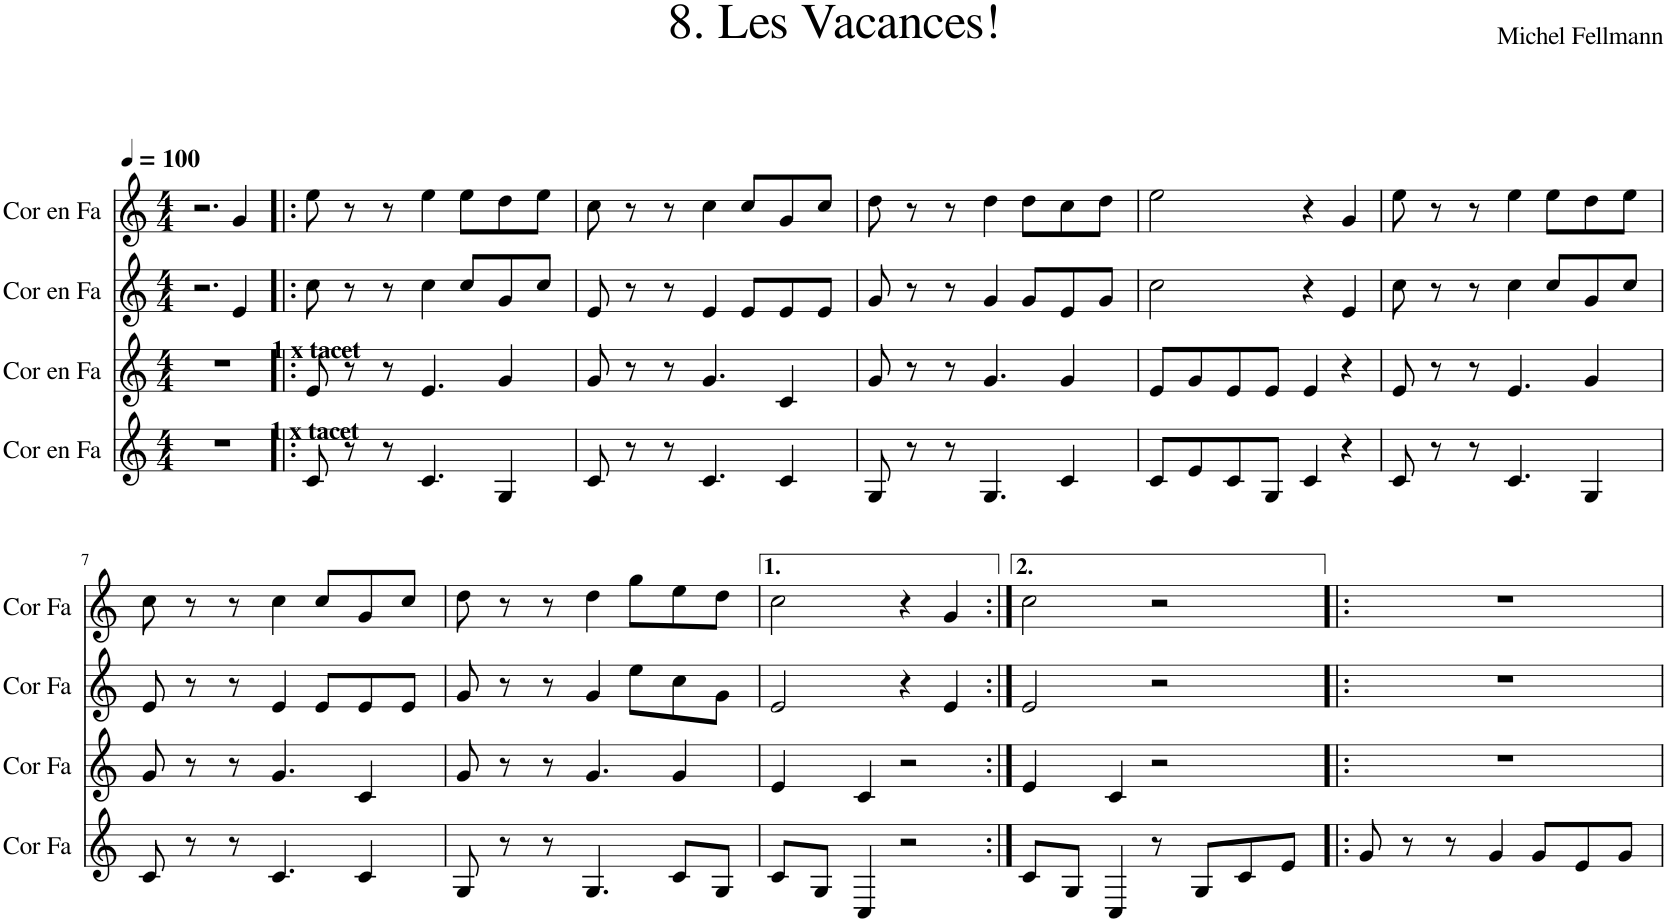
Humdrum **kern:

**kern	**kern	**kern	**kern
*part4	*part3	*part2	*part1
*staff4	*staff3	*staff2	*staff1
*I"Cor en Fa	*I"Cor en Fa	*I"Cor en Fa	*I"Cor en Fa
*I'Cor Fa	*I'Cor Fa	*I'Cor Fa	*I'Cor Fa
*clefG2	*clefG2	*clefG2	*clefG2
*Trd4c7	*Trd4c7	*Trd4c7	*Trd4c7
*k[]	*k[]	*k[]	*k[]
*M4/4	*M4/4	*M4/4	*M4/4
*MM100	*MM100	*MM100	*MM100
=1	=1	=1	=1
!	!LO:TX:a:B:t=1 x tacet	!	!
!LO:TX:a:B:t=1 x tacet	!	!	!
1r	1r	2.r	2.r
.	.	4e/	4g/
=2!|:	=2!|:	=2!|:	=2!|:
8c/	8e/	8cc\	8ee\
8r	8r	8r	8r
8r	8r	8r	8r
4.c/	4.e/	4cc\	4ee\
.	.	8cc/L	8ee\L
4G/	4g/	8g/	8dd\
.	.	8cc/J	8ee\J
=3	=3	=3	=3
8c/	8g/	8e/	8cc\
8r	8r	8r	8r
8r	8r	8r	8r
4.c/	4.g/	4e/	4cc\
.	.	8e/L	8cc/L
4c/	4c/	8e/	8g/
.	.	8e/J	8cc/J
=4	=4	=4	=4
8G/	8g/	8g/	8dd\
8r	8r	8r	8r
8r	8r	8r	8r
4.G/	4.g/	4g/	4dd\
.	.	8g/L	8dd\L
4c/	4g/	8e/	8cc\
.	.	8g/J	8dd\J
=5	=5	=5	=5
8c/L	8e/L	2cc\	2ee\
8e/	8g/	.	.
8c/	8e/	.	.
8G/J	8e/J	.	.
4c/	4e/	4r	4r
4r	4r	4e/	4g/
=6	=6	=6	=6
8c/	8e/	8cc\	8ee\
8r	8r	8r	8r
8r	8r	8r	8r
4.c/	4.e/	4cc\	4ee\
.	.	8cc/L	8ee\L
4G/	4g/	8g/	8dd\
.	.	8cc/J	8ee\J
!!LO:LB:g=z
=7	=7	=7	=7
8c/	8g/	8e/	8cc\
8r	8r	8r	8r
8r	8r	8r	8r
4.c/	4.g/	4e/	4cc\
.	.	8e/L	8cc/L
4c/	4c/	8e/	8g/
.	.	8e/J	8cc/J
=8	=8	=8	=8
8G/	8g/	8g/	8dd\
8r	8r	8r	8r
8r	8r	8r	8r
4.G/	4.g/	4g/	4dd\
.	.	8ee\L	8gg\L
8c/L	4g/	8cc\	8ee\
8G/J	.	8g\J	8dd\J
=9	=9	=9	=9
8c/L	4e/	2e/	2cc\
8G/J	.	.	.
4C/	4c/	.	.
2r	2r	4r	4r
.	.	4e/	4g/
=10:|!	=10:|!	=10:|!	=10:|!
8c/L	4e/	2e/	2cc\
8G/J	.	.	.
4C/	4c/	.	.
8r	2r	2r	2r
8G/L	.	.	.
8c/	.	.	.
8e/J	.	.	.
=11!|:	=11!|:	=11!|:	=11!|:
8g/	1r	1r	1r
8r	.	.	.
8r	.	.	.
4g/	.	.	.
8g/L	.	.	.
8e/	.	.	.
8g/J	.	.	.
=	=	=	=
*-	*-	*-	*-
